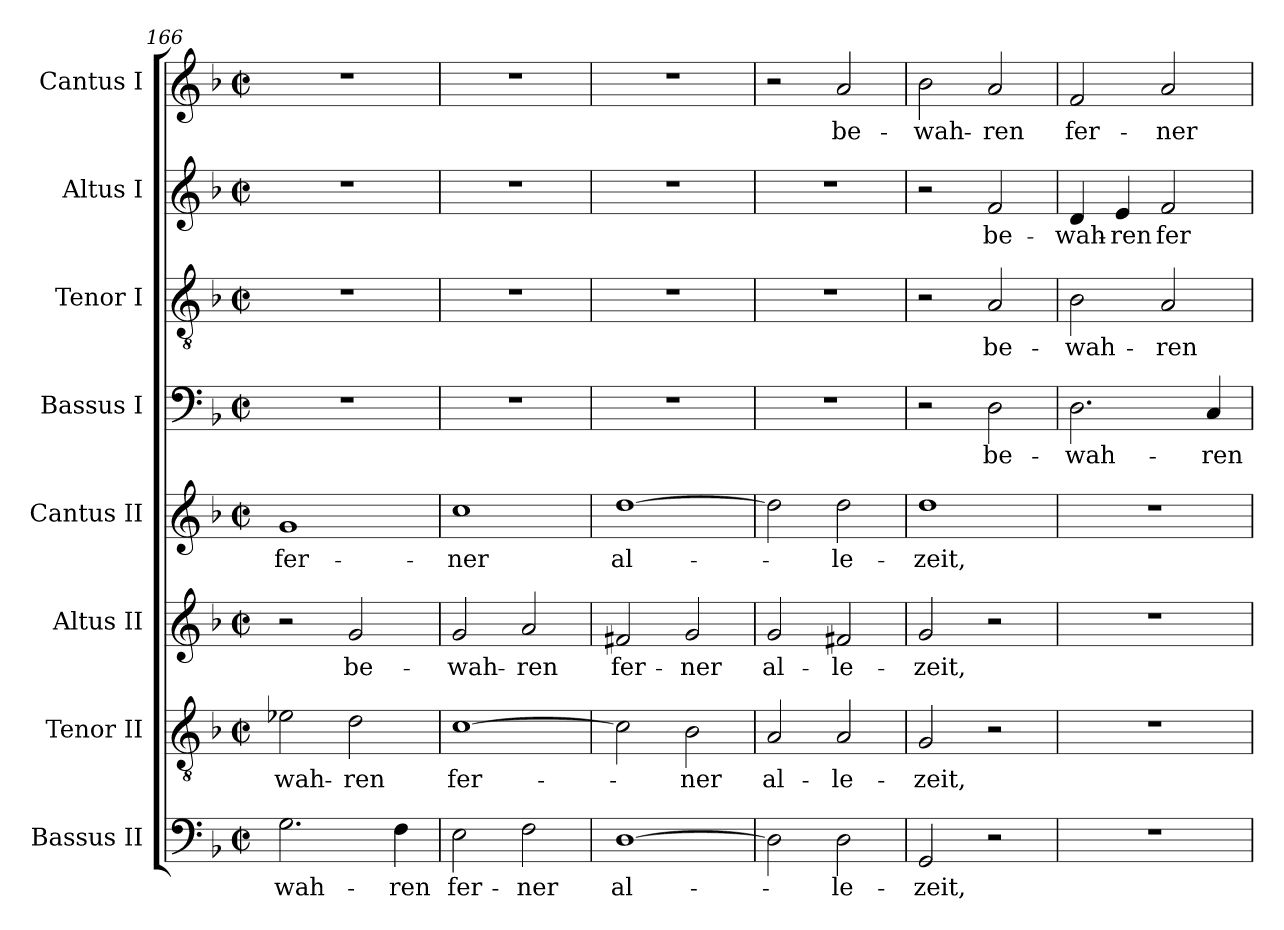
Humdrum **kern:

**kern	**text	**kern	**text	**kern	**text	**kern	**text	**kern	**text	**kern	**text	**kern	**text	**kern	**text
*part8	*part8	*part7	*part7	*part6	*part6	*part5	*part5	*part4	*part4	*part3	*part3	*part2	*part2	*part1	*part1
*staff8	*staff8	*staff7	*staff7	*staff6	*staff6	*staff5	*staff5	*staff4	*staff4	*staff3	*staff3	*staff2	*staff2	*staff1	*staff1
*I"Bassus II	*	*I"Tenor II	*	*I"Altus II	*	*I"Cantus II	*	*I"Bassus I	*	*I"Tenor I	*	*I"Altus I	*	*I"Cantus I	*
*I'B2	*	*I'T2	*	*I'A2	*	*I'C2	*	*I'B1	*	*I'T1	*	*I'A1	*	*I'C1	*
*clefF4	*	*clefGv2	*	*clefG2	*	*clefG2	*	*clefF4	*	*clefGv2	*	*clefG2	*	*clefG2	*
*k[b-]	*	*k[b-]	*	*k[b-]	*	*k[b-]	*	*k[b-]	*	*k[b-]	*	*k[b-]	*	*k[b-]	*
*F:	*	*F:	*	*F:	*	*F:	*	*F:	*	*F:	*	*F:	*	*F:	*
*M2/2	*	*M2/2	*	*M2/2	*	*M2/2	*	*M2/2	*	*M2/2	*	*M2/2	*	*M2/2	*
*met(c|)	*	*met(c|)	*	*met(c|)	*	*met(c|)	*	*met(c|)	*	*met(c|)	*	*met(c|)	*	*met(c|)	*
=166	=166	=166	=166	=166	=166	=166	=166	=166	=166	=166	=166	=166	=166	=166	=166
!	!LO:LY:b	!	!	!	!	!	!	!	!	!	!	!	!	!	!
!	!	!	!LO:LY:b	!	!	!	!	!	!	!	!	!	!	!	!
!	!	!	!	!	!	!	!LO:LY:b	!	!	!	!	!	!	!	!
2.G\	-wah-	2e-X\	-wah-	2r	.	1g	fer-	1r	.	1r	.	1r	.	1r	.
!	!	!	!LO:LY:b	!	!	!	!	!	!	!	!	!	!	!	!
!	!	!	!	!	!LO:LY:b	!	!	!	!	!	!	!	!	!	!
.	.	2d\	-ren	2g/	be-	.	.	.	.	.	.	.	.	.	.
!	!LO:LY:b	!	!	!	!	!	!	!	!	!	!	!	!	!	!
4F\	-ren	.	.	.	.	.	.	.	.	.	.	.	.	.	.
=167	=167	=167	=167	=167	=167	=167	=167	=167	=167	=167	=167	=167	=167	=167	=167
!	!LO:LY:b	!	!	!	!	!	!	!	!	!	!	!	!	!	!
!	!	!	!LO:LY:b	!	!	!	!	!	!	!	!	!	!	!	!
!	!	!	!	!	!LO:LY:b	!	!	!	!	!	!	!	!	!	!
!	!	!	!	!	!	!	!LO:LY:b	!	!	!	!	!	!	!	!
2E\	fer-	[1c	fer-	2g/	-wah-	1cc	-ner	1r	.	1r	.	1r	.	1r	.
!	!LO:LY:b	!	!	!	!	!	!	!	!	!	!	!	!	!	!
!	!	!	!	!	!LO:LY:b	!	!	!	!	!	!	!	!	!	!
2F\	-ner	.	.	2a/	-ren	.	.	.	.	.	.	.	.	.	.
=168	=168	=168	=168	=168	=168	=168	=168	=168	=168	=168	=168	=168	=168	=168	=168
!	!LO:LY:b	!	!	!	!	!	!	!	!	!	!	!	!	!	!
!	!	!	!	!	!LO:LY:b	!	!	!	!	!	!	!	!	!	!
!	!	!	!	!	!	!	!LO:LY:b	!	!	!	!	!	!	!	!
[1D	al-	2c\]	.	2f#X/	fer-	[1dd	al-	1r	.	1r	.	1r	.	1r	.
!	!	!	!LO:LY:b	!	!	!	!	!	!	!	!	!	!	!	!
!	!	!	!	!	!LO:LY:b	!	!	!	!	!	!	!	!	!	!
.	.	2B-\	-ner	2g/	-ner	.	.	.	.	.	.	.	.	.	.
=169	=169	=169	=169	=169	=169	=169	=169	=169	=169	=169	=169	=169	=169	=169	=169
!	!	!	!LO:LY:b	!	!	!	!	!	!	!	!	!	!	!	!
!	!	!	!	!	!LO:LY:b	!	!	!	!	!	!	!	!	!	!
2D\]	.	2A/	al-	2g/	al-	2dd\]	.	1r	.	1r	.	1r	.	2r	.
!	!LO:LY:b	!	!	!	!	!	!	!	!	!	!	!	!	!	!
!	!	!	!LO:LY:b	!	!	!	!	!	!	!	!	!	!	!	!
!	!	!	!	!	!LO:LY:b	!	!	!	!	!	!	!	!	!	!
!	!	!	!	!	!	!	!LO:LY:b	!	!	!	!	!	!	!	!
!	!	!	!	!	!	!	!	!	!	!	!	!	!	!	!LO:LY:b
2D\	-le-	2A/	-le-	2f#X/	-le-	2dd\	-le-	.	.	.	.	.	.	2a/	be-
=170	=170	=170	=170	=170	=170	=170	=170	=170	=170	=170	=170	=170	=170	=170	=170
!	!LO:LY:b	!	!	!	!	!	!	!	!	!	!	!	!	!	!
!	!	!	!LO:LY:b	!	!	!	!	!	!	!	!	!	!	!	!
!	!	!	!	!	!LO:LY:b	!	!	!	!	!	!	!	!	!	!
!	!	!	!	!	!	!	!LO:LY:b	!	!	!	!	!	!	!	!
!	!	!	!	!	!	!	!	!	!	!	!	!	!	!	!LO:LY:b
2GG/	-zeit,	2G/	-zeit,	2g/	-zeit,	1dd	-zeit,	2r	.	2r	.	2r	.	2b-\	-wah-
!	!	!	!	!	!	!	!	!	!LO:LY:b	!	!	!	!	!	!
!	!	!	!	!	!	!	!	!	!	!	!LO:LY:b	!	!	!	!
!	!	!	!	!	!	!	!	!	!	!	!	!	!LO:LY:b	!	!
!	!	!	!	!	!	!	!	!	!	!	!	!	!	!	!LO:LY:b
2r	.	2r	.	2r	.	.	.	2D\	be-	2A/	be-	2f/	be-	2a/	-ren
=171	=171	=171	=171	=171	=171	=171	=171	=171	=171	=171	=171	=171	=171	=171	=171
!	!	!	!	!	!	!	!	!	!LO:LY:b	!	!	!	!	!	!
!	!	!	!	!	!	!	!	!	!	!	!LO:LY:b	!	!	!	!
!	!	!	!	!	!	!	!	!	!	!	!	!	!LO:LY:b	!	!
!	!	!	!	!	!	!	!	!	!	!	!	!	!	!	!LO:LY:b
1r	.	1r	.	1r	.	1r	.	2.D\	-wah-	2B-\	-wah-	4d/	-wah-	2f/	fer-
!	!	!	!	!	!	!	!	!	!	!	!	!	!LO:LY:b	!	!
.	.	.	.	.	.	.	.	.	.	.	.	4e/	-ren	.	.
!	!	!	!	!	!	!	!	!	!	!	!LO:LY:b	!	!	!	!
!	!	!	!	!	!	!	!	!	!	!	!	!	!LO:LY:b	!	!
!	!	!	!	!	!	!	!	!	!	!	!	!	!	!	!LO:LY:b
.	.	.	.	.	.	.	.	.	.	2A/	-ren	2f/	fer-	2a/	-ner
!	!	!	!	!	!	!	!	!	!LO:LY:b	!	!	!	!	!	!
.	.	.	.	.	.	.	.	4C/	-ren	.	.	.	.	.	.
=	=	=	=	=	=	=	=	=	=	=	=	=	=	=	=
*-	*-	*-	*-	*-	*-	*-	*-	*-	*-	*-	*-	*-	*-	*-	*-
